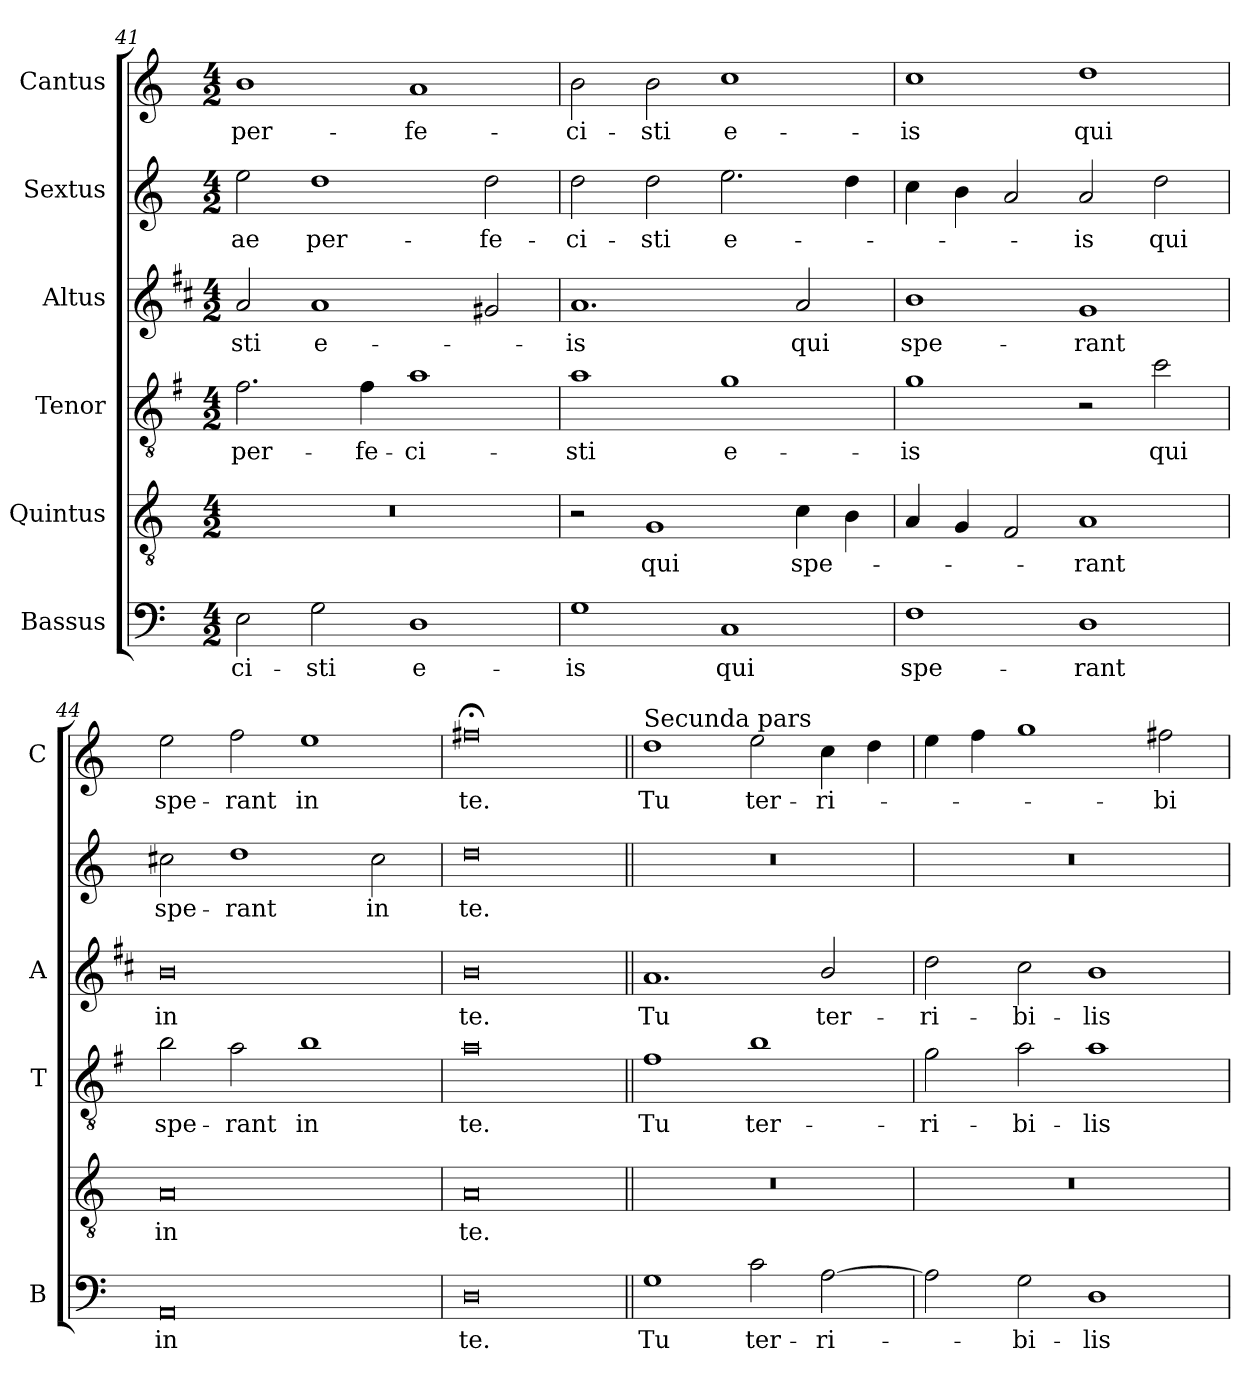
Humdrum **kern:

**kern	**text	**kern	**text	**kern	**text	**kern	**text	**kern	**text	**kern	**text
*part6	*part6	*part5	*part5	*part4	*part4	*part3	*part3	*part2	*part2	*part1	*part1
*staff6	*staff6	*staff5	*staff5	*staff4	*staff4	*staff3	*staff3	*staff2	*staff2	*staff1	*staff1
*I"Bassus	*	*I"Quintus	*	*I"Tenor	*	*I"Altus	*	*I"Sextus	*	*I"Cantus	*
*I'B	*	*	*	*I'T	*	*I'A	*	*	*	*I'C	*
*clefF4	*	*clefGv2	*	*clefGv2	*	*clefG2	*	*clefG2	*	*clefG2	*
*	*	*	*	*ITrd4c7	*	*ITrd1c2	*	*	*	*	*
*k[]	*	*k[]	*	*k[]	*	*k[]	*	*k[]	*	*k[]	*
*C:	*	*C:	*	*C:	*	*C:	*	*C:	*	*C:	*
*M4/2	*	*M4/2	*	*M4/2	*	*M4/2	*	*M4/2	*	*M4/2	*
=41	=41	=41	=41	=41	=41	=41	=41	=41	=41	=41	=41
!	!LO:LY:b	!	!	!	!LO:LY:b	!	!LO:LY:b	!	!LO:LY:b	!	!LO:LY:b
2E\	-ci-	0r	.	2.B\	per-	2g/	-sti	2ee\	-ae	1b	per-
!	!LO:LY:b	!	!	!	!	!	!LO:LY:b	!	!LO:LY:b	!	!
2G\	-sti	.	.	.	.	1g	e-	1dd	per-	.	.
!	!	!	!	!	!LO:LY:b	!	!	!	!	!	!
.	.	.	.	4B\	-fe-	.	.	.	.	.	.
!	!LO:LY:b	!	!	!	!LO:LY:b	!	!	!	!	!	!LO:LY:b
1D	e-	.	.	1d	-ci-	.	.	.	.	1a	-fe-
!	!	!	!	!	!	!	!	!	!LO:LY:b	!	!
.	.	.	.	.	.	2f#X/	.	2dd\	-fe-	.	.
!!LO:LB:g=z
=42	=42	=42	=42	=42	=42	=42	=42	=42	=42	=42	=42
!	!LO:LY:b	!	!	!	!LO:LY:b	!	!LO:LY:b	!	!LO:LY:b	!	!LO:LY:b
1G	-is	2r	.	1d	-sti	1.g	-is	2dd\	-ci-	2b\	-ci-
!	!	!	!LO:LY:b	!	!	!	!	!	!LO:LY:b	!	!LO:LY:b
.	.	1G	qui	.	.	.	.	2dd\	-sti	2b\	-sti
!	!LO:LY:b	!	!	!	!LO:LY:b	!	!	!	!LO:LY:b	!	!LO:LY:b
1C	qui	.	.	1c	e-	.	.	2.ee\	e-	1cc	e-
!	!	!	!LO:LY:b	!	!	!	!LO:LY:b	!	!	!	!
.	.	4c\	spe-	.	.	2g/	qui	.	.	.	.
.	.	4B\	.	.	.	.	.	4dd\	.	.	.
=43	=43	=43	=43	=43	=43	=43	=43	=43	=43	=43	=43
!	!LO:LY:b	!	!	!	!LO:LY:b	!	!LO:LY:b	!	!	!	!LO:LY:b
1F	spe-	4A/	.	1c	-is	1a	spe-	4cc\	.	1cc	-is
.	.	4G/	.	.	.	.	.	4b\	.	.	.
.	.	2F/	.	.	.	.	.	2a/	.	.	.
!	!LO:LY:b	!	!LO:LY:b	!	!	!	!LO:LY:b	!	!LO:LY:b	!	!LO:LY:b
1D	-rant	1A	-rant	2r	.	1f	-rant	2a/	-is	1dd	qui
!	!	!	!	!	!LO:LY:b	!	!	!	!LO:LY:b	!	!
.	.	.	.	2f\	qui	.	.	2dd\	qui	.	.
=44	=44	=44	=44	=44	=44	=44	=44	=44	=44	=44	=44
!	!LO:LY:b	!	!LO:LY:b	!	!LO:LY:b	!	!LO:LY:b	!	!LO:LY:b	!	!LO:LY:b
0AA	in	0A	in	2e\	spe-	0a	in	2cc#X\	spe-	2ee\	spe-
!	!	!	!	!	!LO:LY:b	!	!	!	!LO:LY:b	!	!LO:LY:b
.	.	.	.	2d\	-rant	.	.	1dd	-rant	2ff\	-rant
!	!	!	!	!	!LO:LY:b	!	!	!	!	!	!LO:LY:b
.	.	.	.	1e	in	.	.	.	.	1ee	in
!	!	!	!	!	!	!	!	!	!LO:LY:b	!	!
.	.	.	.	.	.	.	.	2cc#\	in	.	.
=45	=45	=45	=45	=45	=45	=45	=45	=45	=45	=45	=45
!	!LO:LY:b	!	!LO:LY:b	!	!LO:LY:b	!	!LO:LY:b	!	!LO:LY:b	!	!LO:LY:b
0D	te.	0A	te.	0d	te.	0a	te.	0dd	te.	0ff#X;<	te.
=46||	=46||	=46||	=46||	=46||	=46||	=46||	=46||	=46||	=46||	=46||	=46||
!	!	!	!	!	!	!	!	!	!	!LO:TX:a:t=Secunda pars	!
!	!LO:LY:b	!	!	!	!LO:LY:b	!	!LO:LY:b	!	!	!	!LO:LY:b
1G	Tu	0r	.	1B	Tu	1.g	Tu	0r	.	1dd	Tu
!	!LO:LY:b	!	!	!	!LO:LY:b	!	!	!	!	!	!LO:LY:b
2c\	ter-	.	.	1e	ter-	.	.	.	.	2ee\	ter-
!	!LO:LY:b	!	!	!	!	!	!LO:LY:b	!	!	!	!LO:LY:b
[2A\	-ri-	.	.	.	.	2a/	ter-	.	.	4cc\	-ri-
.	.	.	.	.	.	.	.	.	.	4dd\	.
=47	=47	=47	=47	=47	=47	=47	=47	=47	=47	=47	=47
!	!	!	!	!	!LO:LY:b	!	!LO:LY:b	!	!	!	!
2A\]	.	0r	.	2c\	-ri-	2cc\	-ri-	0r	.	4ee\	.
.	.	.	.	.	.	.	.	.	.	4ff\	.
!	!LO:LY:b	!	!	!	!LO:LY:b	!	!LO:LY:b	!	!	!	!
2G\	-bi-	.	.	2d\	-bi-	2b\	-bi-	.	.	1gg	.
!	!LO:LY:b	!	!	!	!LO:LY:b	!	!LO:LY:b	!	!	!	!
1D	-lis	.	.	1d	-lis	1a	-lis	.	.	.	.
!	!	!	!	!	!	!	!	!	!	!	!LO:LY:b
.	.	.	.	.	.	.	.	.	.	2ff#X\	-bi-
=	=	=	=	=	=	=	=	=	=	=	=
*-	*-	*-	*-	*-	*-	*-	*-	*-	*-	*-	*-
